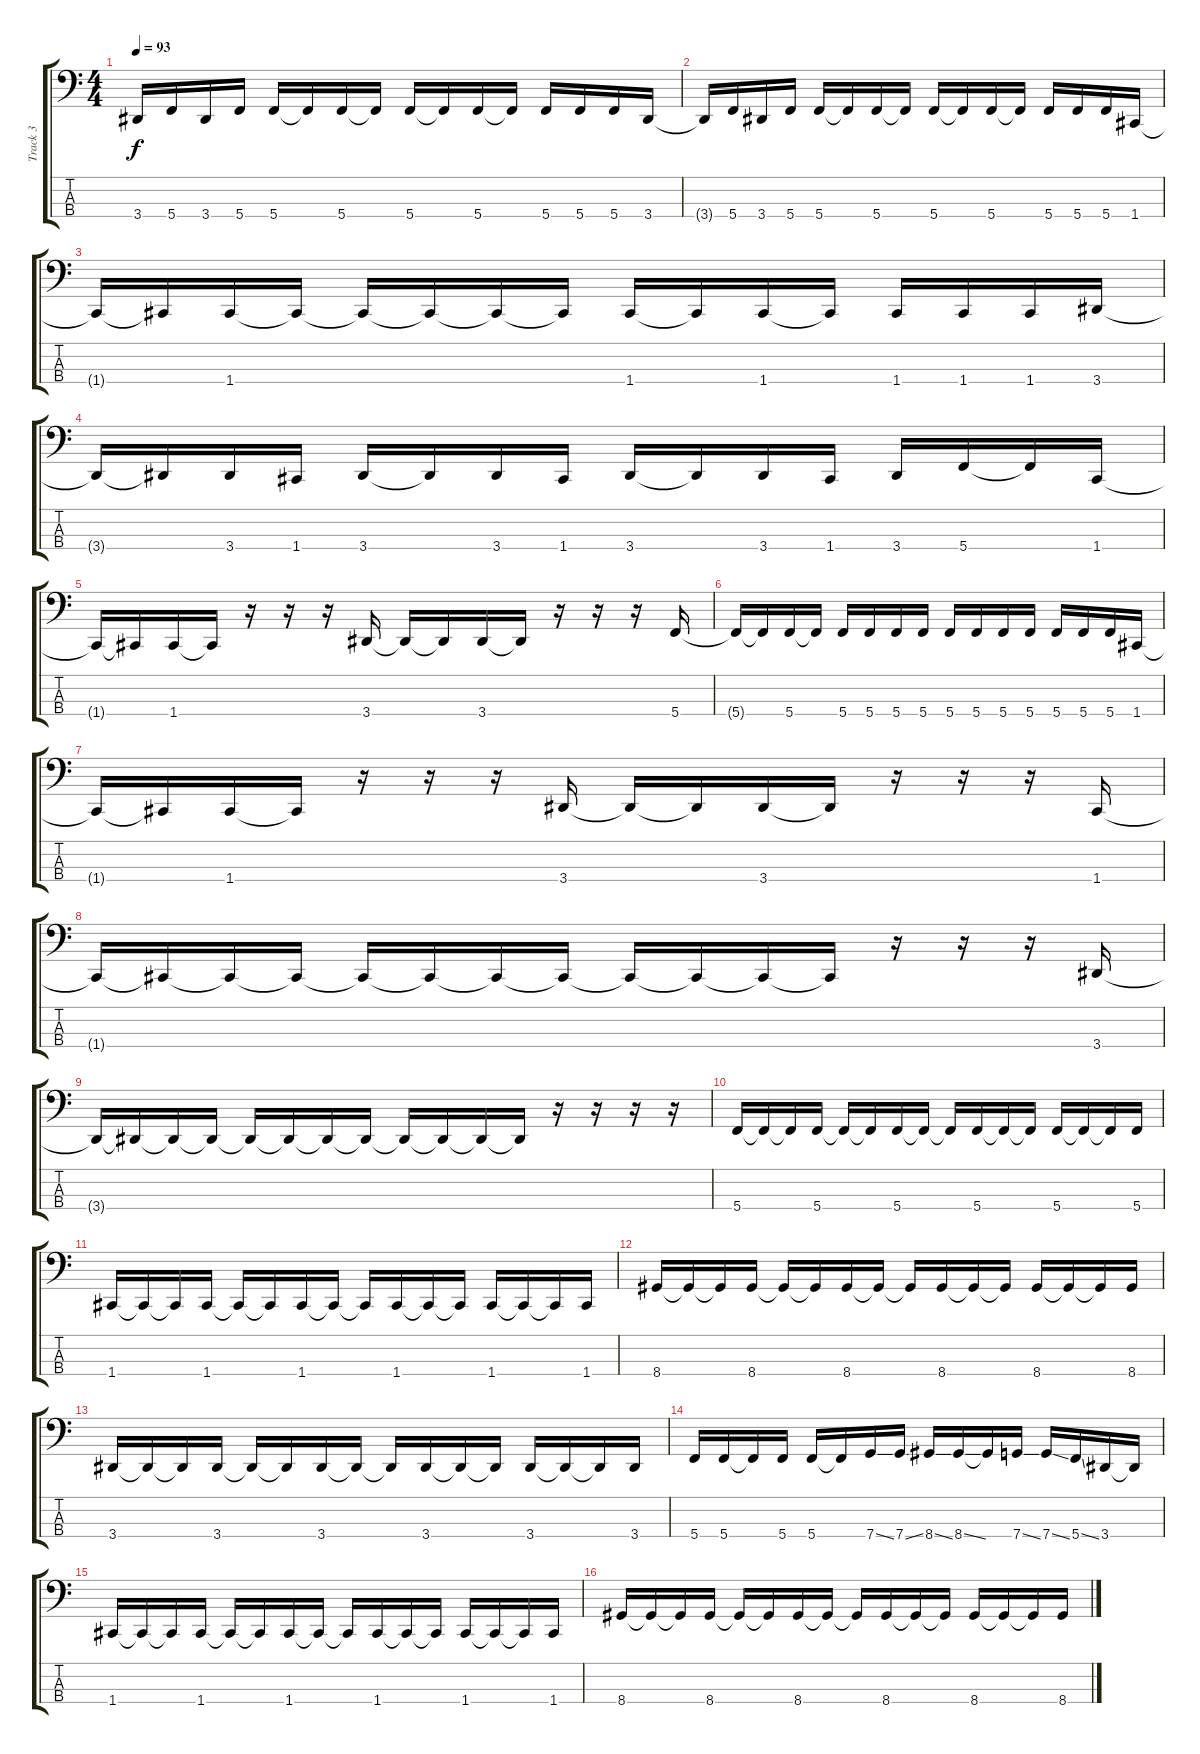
\track ("Track 3" "Track 3") {instrument electricbasspick}
\staff {score tabs}
\tuning (F2 C2 G1 C1) {hide}
\ts (4 4)
\tempo 93
\clef f4
\ks c
3.4{t}.16{dy f} 5.4.16 3.4.16 5.4.16 5.4.16 5.4{t}.16 5.4.16 5.4{t}.16 5.4.16 5.4{t}.16 5.4.16 5.4{t}.16 5.4.16 5.4.16 5.4.16 3.4.16 |
3.4{t}.16 5.4.16 3.4.16 5.4.16 5.4.16 5.4{t}.16 5.4.16 5.4{t}.16 5.4.16 5.4{t}.16 5.4.16 5.4{t}.16 5.4.16 5.4.16 5.4.16 1.4.16 |
1.4{t}.16 1.4{t}.16 1.4.16 1.4{t}.16 1.4{t}.16 1.4{t}.16 1.4{t}.16 1.4{t}.16 1.4.16 1.4{t}.16 1.4.16 1.4{t}.16 1.4.16 1.4.16 1.4.16 3.4.16 |
3.4{t}.16 3.4{t}.16 3.4.16 1.4.16 3.4.16 3.4{t}.16 3.4.16 1.4.16 3.4.16 3.4{t}.16 3.4.16 1.4.16 3.4.16 5.4.16 5.4{t}.16 1.4.16 |
1.4{t}.16 1.4{t}.16 1.4.16 1.4{t}.16 r.16 r.16 r.16 3.4.16 3.4{t}.16 3.4{t}.16 3.4.16 3.4{t}.16 r.16 r.16 r.16 5.4.16 |
5.4{t}.16 5.4{t}.16 5.4.16 5.4{t}.16 5.4.16 5.4.16 5.4.16 5.4.16 5.4.16 5.4.16 5.4.16 5.4.16 5.4.16 5.4.16 5.4.16 1.4.16 |
1.4{t}.16 1.4{t}.16 1.4.16 1.4{t}.16 r.16 r.16 r.16 3.4.16 3.4{t}.16 3.4{t}.16 3.4.16 3.4{t}.16 r.16 r.16 r.16 1.4.16 |
1.4{t}.16 1.4{t}.16 1.4{t}.16 1.4{t}.16 1.4{t}.16 1.4{t}.16 1.4{t}.16 1.4{t}.16 1.4{t}.16 1.4{t}.16 1.4{t}.16 1.4{t}.16 r.16 r.16 r.16 3.4.16 |
3.4{t}.16 3.4{t}.16 3.4{t}.16 3.4{t}.16 3.4{t}.16 3.4{t}.16 3.4{t}.16 3.4{t}.16 3.4{t}.16 3.4{t}.16 3.4{t}.16 3.4{t}.16 r.16 r.16 r.16 r.16 |
5.4.16 5.4{t}.16 5.4{t}.16 5.4.16 5.4{t}.16 5.4{t}.16 5.4.16 5.4{t}.16 5.4{t}.16 5.4.16 5.4{t}.16 5.4{t}.16 5.4.16 5.4{t}.16 5.4{t}.16 5.4.16 |
1.4.16 1.4{t}.16 1.4{t}.16 1.4.16 1.4{t}.16 1.4{t}.16 1.4.16 1.4{t}.16 1.4{t}.16 1.4.16 1.4{t}.16 1.4{t}.16 1.4.16 1.4{t}.16 1.4{t}.16 1.4.16 |
8.4.16 8.4{t}.16 8.4{t}.16 8.4.16 8.4{t}.16 8.4{t}.16 8.4.16 8.4{t}.16 8.4{t}.16 8.4.16 8.4{t}.16 8.4{t}.16 8.4.16 8.4{t}.16 8.4{t}.16 8.4.16 |
3.4.16 3.4{t}.16 3.4{t}.16 3.4.16 3.4{t}.16 3.4{t}.16 3.4.16 3.4{t}.16 3.4{t}.16 3.4.16 3.4{t}.16 3.4{t}.16 3.4.16 3.4{t}.16 3.4{t}.16 3.4.16 |
5.4.16 5.4.16 5.4{t}.16 5.4.16 5.4.16 5.4{t}.16 7.4{ss}.16 7.4{ss}.16 8.4{ss}.16 8.4{ss}.16 8.4{t}.16 7.4{ss}.16 7.4{ss}.16 5.4{ss}.16 3.4.16 3.4{t}.16 |
1.4.16 1.4{t}.16 1.4{t}.16 1.4.16 1.4{t}.16 1.4{t}.16 1.4.16 1.4{t}.16 1.4{t}.16 1.4.16 1.4{t}.16 1.4{t}.16 1.4.16 1.4{t}.16 1.4{t}.16 1.4.16 |
8.4.16 8.4{t}.16 8.4{t}.16 8.4.16 8.4{t}.16 8.4{t}.16 8.4.16 8.4{t}.16 8.4{t}.16 8.4.16 8.4{t}.16 8.4{t}.16 8.4.16 8.4{t}.16 8.4{t}.16 8.4.16
